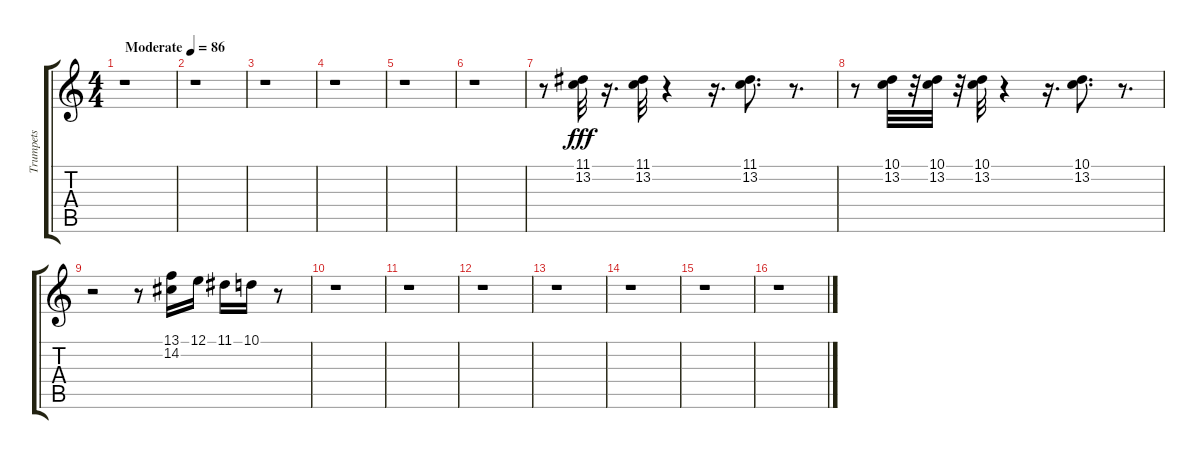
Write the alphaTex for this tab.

\track ("Trumpets" "Trumpets") {instrument mutedtrumpet}
\staff {score tabs}
\tuning (E4 B3 G3 D3 A2 E2) {hide}
\ts (4 4)
\tempo (86 "Moderate")
\clef g2
\ks c
r.1{dy fff instrument mutedtrumpet} |
r.1 |
r.1 |
r.1 |
r.1 |
r.1 |
r.8 (11.1 13.2).32 r.16{d} (11.1 13.2).32 r.4 r.16{d} (11.1 13.2).8{d} r.8{d} |
r.8 (10.1 13.2).32 r.32 (10.1 13.2).32 r.32 (10.1 13.2).32 r.4 r.16{d} (10.1 13.2).8{d} r.8{d} |
r.2 r.8 (13.1 14.2).16 12.1.16 11.1.16 10.1.16 r.8 |
r.1 |
r.1 |
r.1 |
r.1 |
r.1 |
r.1 |
r.1
